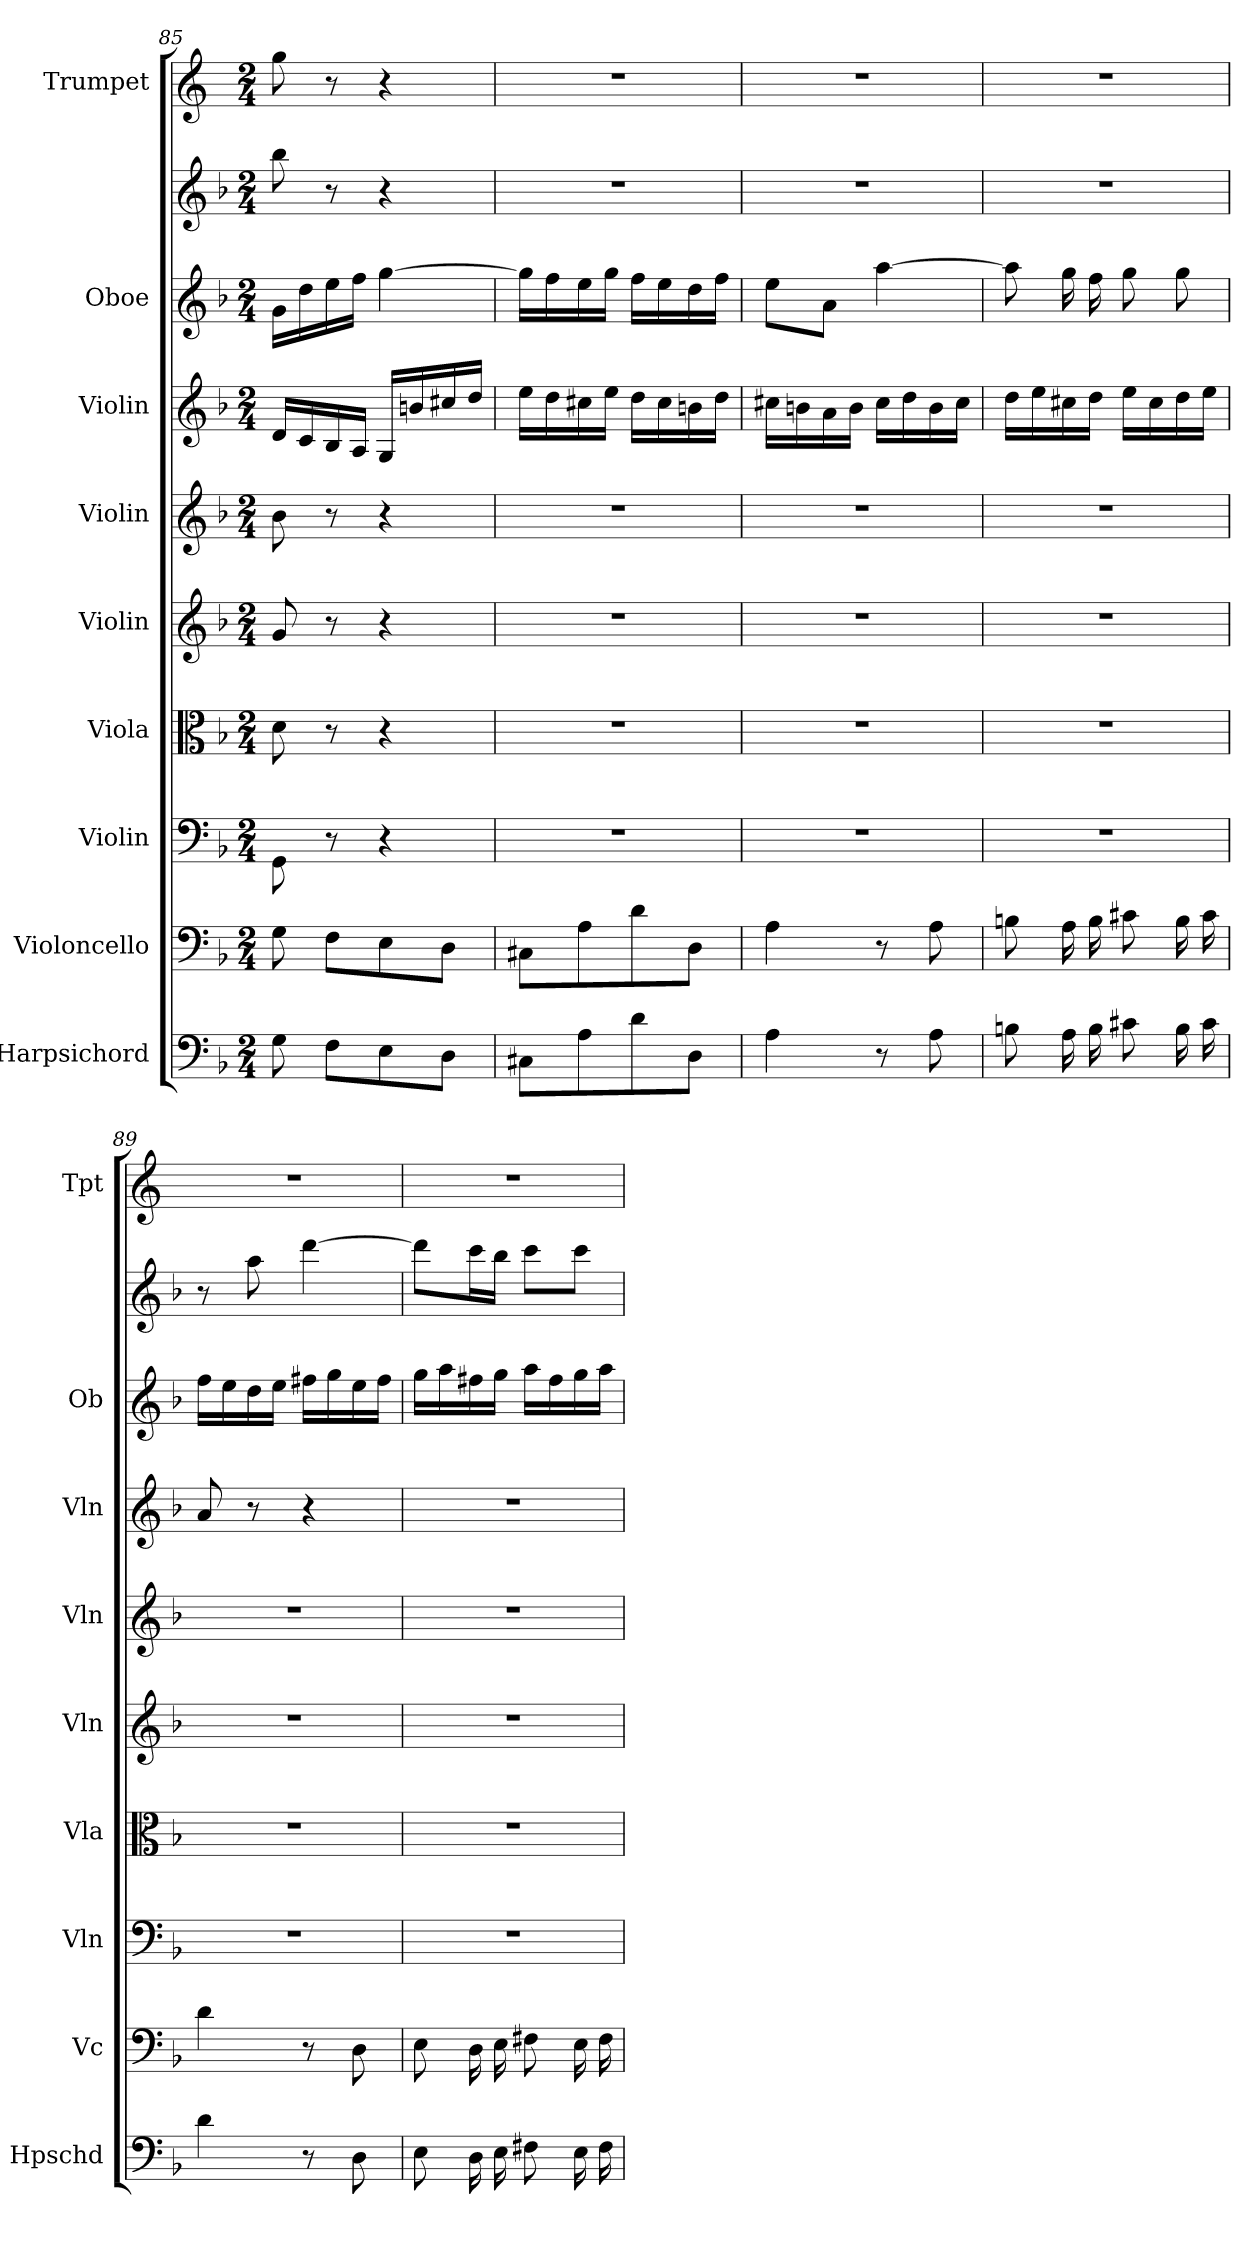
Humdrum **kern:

**kern	**kern	**kern	**kern	**kern	**kern	**kern	**kern	**kern	**kern
*part10	*part9	*part8	*part7	*part6	*part5	*part4	*part3	*part2	*part1
*staff10	*staff9	*staff8	*staff7	*staff6	*staff5	*staff4	*staff3	*staff2	*staff1
*I"Harpsichord	*I"Violoncello	*I"Violin	*I"Viola	*I"Violin	*I"Violin	*I"Violin	*I"Oboe	*	*I"Trumpet
*I'Hpschd	*I'Vc	*I'Vln	*I'Vla	*I'Vln	*I'Vln	*I'Vln	*I'Ob	*	*I'Tpt
*clefF4	*clefF4	*clefF4	*clefC3	*clefG2	*clefG2	*clefG2	*clefG2	*clefG2	*clefG2
*	*	*	*	*	*	*	*	*	*ITrd1c2
*k[b-]	*k[b-]	*k[b-]	*k[b-]	*k[b-]	*k[b-]	*k[b-]	*k[b-]	*k[b-]	*k[b-e-]
*F:	*F:	*F:	*F:	*F:	*F:	*F:	*F:	*F:	*B-:
*M2/4	*M2/4	*M2/4	*M2/4	*M2/4	*M2/4	*M2/4	*M2/4	*M2/4	*M2/4
=85	=85	=85	=85	=85	=85	=85	=85	=85	=85
8G\	8G\	8GG\	8d\	8g/	8b-\	16d/LL	16g\LL	8bb-\	8ff\
.	.	.	.	.	.	16c/	16dd\	.	.
8F\L	8F\L	8r	8r	8r	8r	16B-/	16ee\	8r	8r
.	.	.	.	.	.	16A/JJ	16ff\JJ	.	.
8E\	8E\	4r	4r	4r	4r	16G/LL	[4gg\	4r	4r
.	.	.	.	.	.	16bn/	.	.	.
8D\J	8D\J	.	.	.	.	16cc#X/	.	.	.
.	.	.	.	.	.	16dd/JJ	.	.	.
=86	=86	=86	=86	=86	=86	=86	=86	=86	=86
8C#X\L	8C#X\L	2r	2r	2r	2r	16ee\LL	16gg\LL]	2r	2r
.	.	.	.	.	.	16dd\	16ff\	.	.
8A\	8A\	.	.	.	.	16cc#X\	16ee\	.	.
.	.	.	.	.	.	16ee\JJ	16gg\JJ	.	.
8d\	8d\	.	.	.	.	16dd\LL	16ff\LL	.	.
.	.	.	.	.	.	16cc#\	16ee\	.	.
8D\J	8D\J	.	.	.	.	16bn\	16dd\	.	.
.	.	.	.	.	.	16dd\JJ	16ff\JJ	.	.
=87	=87	=87	=87	=87	=87	=87	=87	=87	=87
4A\	4A\	2r	2r	2r	2r	16cc#X\LL	8ee\L	2r	2r
.	.	.	.	.	.	16bn\	.	.	.
.	.	.	.	.	.	16a\	8a\J	.	.
.	.	.	.	.	.	16b\JJ	.	.	.
8r	8r	.	.	.	.	16cc#\LL	[4aa\	.	.
.	.	.	.	.	.	16dd\	.	.	.
8A\	8A\	.	.	.	.	16b\	.	.	.
.	.	.	.	.	.	16cc#\JJ	.	.	.
=88	=88	=88	=88	=88	=88	=88	=88	=88	=88
8Bn\	8Bn\	2r	2r	2r	2r	16dd\LL	8aa\]	2r	2r
.	.	.	.	.	.	16ee\	.	.	.
16A\	16A\	.	.	.	.	16cc#X\	16gg\	.	.
16B\	16B\	.	.	.	.	16dd\JJ	16ff\	.	.
8c#X\	8c#X\	.	.	.	.	16ee\LL	8gg\	.	.
.	.	.	.	.	.	16cc#\	.	.	.
16B\	16B\	.	.	.	.	16dd\	8gg\	.	.
16c#\	16c#\	.	.	.	.	16ee\JJ	.	.	.
=89	=89	=89	=89	=89	=89	=89	=89	=89	=89
4d\	4d\	2r	2r	2r	2r	8a/	16ff\LL	8r	2r
.	.	.	.	.	.	.	16ee\	.	.
.	.	.	.	.	.	8r	16dd\	8aa\	.
.	.	.	.	.	.	.	16ee\JJ	.	.
8r	8r	.	.	.	.	4r	16ff#X\LL	[4ddd\	.
.	.	.	.	.	.	.	16gg\	.	.
8D\	8D\	.	.	.	.	.	16ee\	.	.
.	.	.	.	.	.	.	16ff#\JJ	.	.
=90	=90	=90	=90	=90	=90	=90	=90	=90	=90
8E\	8E\	2r	2r	2r	2r	2r	16gg\LL	8ddd\L]	2r
.	.	.	.	.	.	.	16aa\	.	.
16D\	16D\	.	.	.	.	.	16ff#X\	16ccc\L	.
16E\	16E\	.	.	.	.	.	16gg\JJ	16bb-\JJ	.
8F#X\	8F#X\	.	.	.	.	.	16aa\LL	8ccc\L	.
.	.	.	.	.	.	.	16ff#\	.	.
16E\	16E\	.	.	.	.	.	16gg\	8ccc\J	.
16F#\	16F#\	.	.	.	.	.	16aa\JJ	.	.
=	=	=	=	=	=	=	=	=	=
*-	*-	*-	*-	*-	*-	*-	*-	*-	*-
